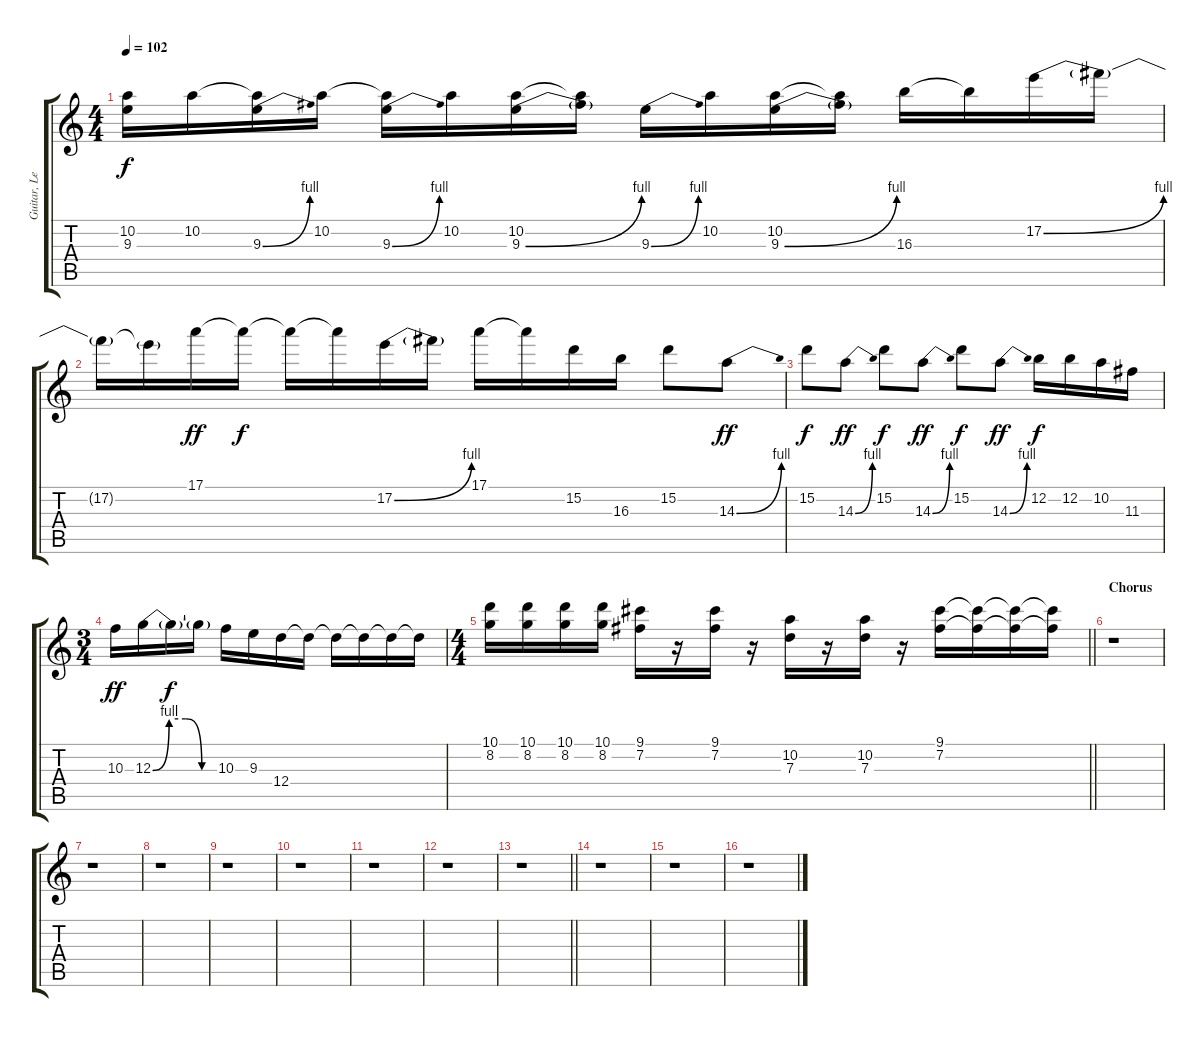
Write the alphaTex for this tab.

\track ("Guitar, Leads" "Guitar, Le") {instrument overdrivenguitar}
\staff {score tabs}
\tuning (E4 B3 G3 D3 A2 E2) {hide}
\ts (4 4)
\tempo 102
\clef g2
\ks c
(10.2{t} 9.3{t}).16{dy f} 10.2.16 (10.2{t} 9.3{be (bend 0 0 60 4)}).16 10.2.16 (10.2{t} 9.3{be (bend 0 0 60 4)}).16 10.2.16 (10.2 9.3{be (bend 0 0 60 4)}).16 (10.2{t} 9.3{t}).16 9.3{be (bend 0 0 60 4)}.16 10.2.16 (10.2 9.3{be (bend 0 0 60 4)}).16 (10.2{t} 9.3{t}).16 16.3.16 16.3{t}.16 17.2{be (bend 0 0 60 4)}.16 17.2{t}.16 |
17.2{t}.16 17.2{t}.16 17.1.16{dy ff} 17.1{t}.16{dy f} 17.1{t}.16 17.1{t}.16 17.2{be (bend 0 0 60 4)}.16 17.2{t}.16 17.1.16 17.1{t}.16 15.2.16 16.3.16 15.2.8 14.3{be (bend 0 0 60 4)}.8{dy ff} |
15.2.8{dy f} 14.3{be (bend 0 0 60 4)}.8{dy ff} 15.2.8{dy f} 14.3{be (bend 0 0 60 4)}.8{dy ff} 15.2.8{dy f} 14.3{be (bend 0 0 60 4)}.8{dy ff} 12.2.16{dy f} 12.2.16 10.2.16 11.3.16 |
\ts (3 4)
10.3.16{dy ff} 12.3{be (custom 0 0 15 4 30 4 45 0 60 0)}.16 12.3{t}.16{dy f} 12.3{t}.16 10.3.16 9.3.16 12.4.16 12.4{t}.16 12.4{t}.16 12.4{t}.16 12.4{t}.16 12.4{t}.16 |
\ts (4 4)
\barLineRight lightlight
(10.1 8.2).16 (10.1 8.2).16 (10.1 8.2).16 (10.1 8.2).16 (9.1 7.2).16 r.16 (9.1 7.2).16 r.16 (10.2 7.3).16 r.16 (10.2 7.3).16 r.16 (9.1 7.2).16 (9.1{t} 7.2{t}).16 (9.1{t} 7.2{t}).16 (9.1{t} 7.2{t}).16 |
\section ("" "Chorus")
r.1 |
r.1 |
r.1 |
r.1 |
r.1 |
r.1 |
r.1 |
\barLineRight lightlight
r.1 |
r.1 |
r.1 |
r.1
